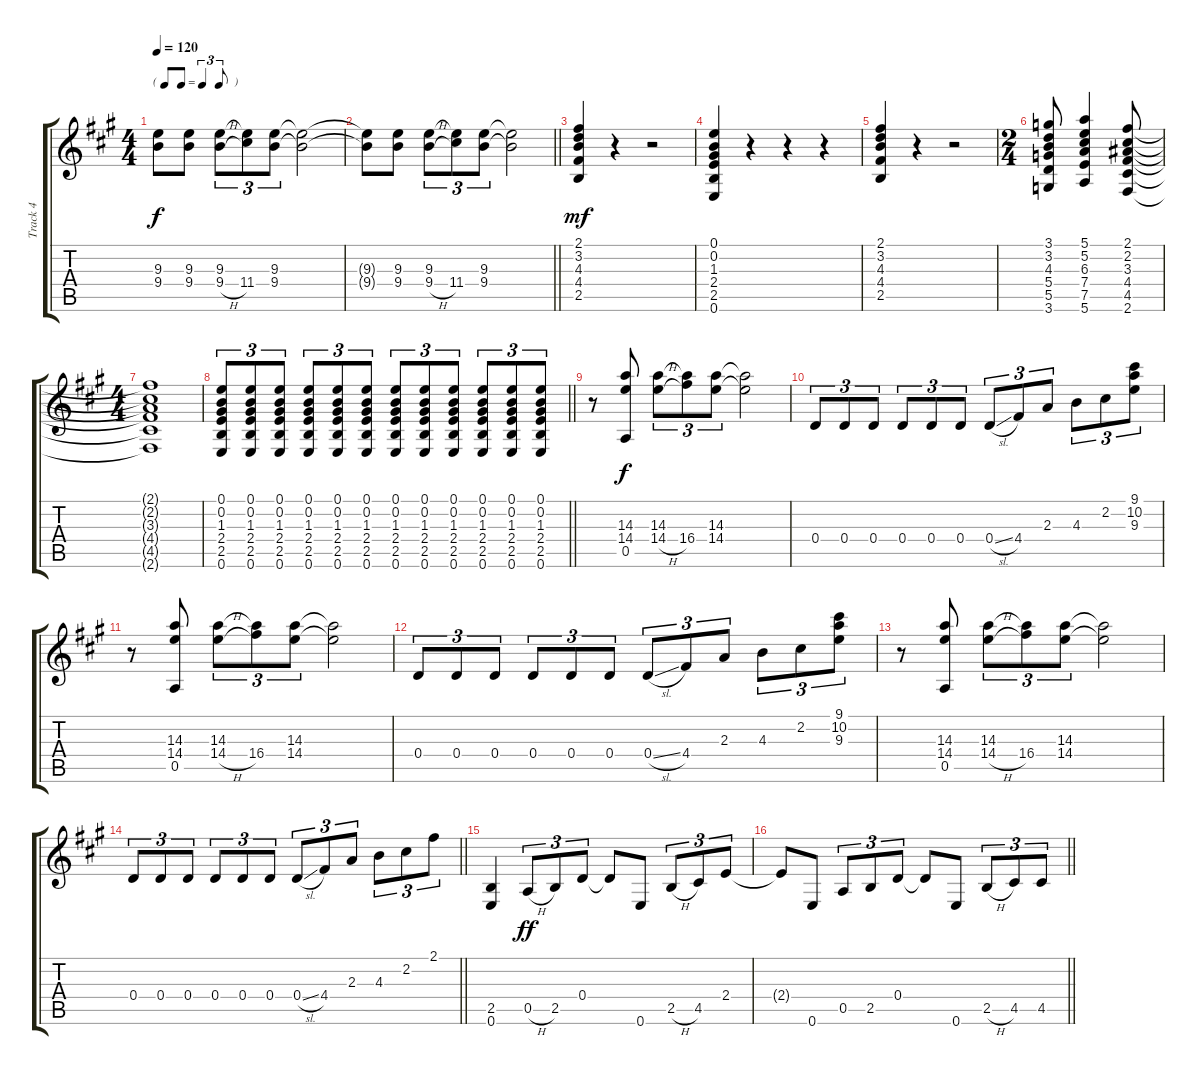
\track ("Track 4" "Track 4") {instrument overdrivenguitar}
\staff {score tabs}
\tuning (E4 B3 G3 D3 A2 E2) {hide}
\ts (4 4)
\tf triplet8th
\tempo 120
\clef g2
\ks a
(9.3 9.4).8{dy f} (9.3 9.4).8 (9.3 9.4{h}).8{tu (3 2)} (9.3{t} 11.4).8{tu (3 2)} (9.3 9.4).8{tu (3 2)} (9.3{t} 9.4{t}).2 |
\barLineRight lightlight
(9.3{t} 9.4{t}).8 (9.3 9.4).8 (9.3 9.4{h}).8{tu (3 2)} (9.3{t} 11.4).8{tu (3 2)} (9.3 9.4).8{tu (3 2)} (9.3{t} 9.4{t}).2 |
(2.1 3.2 4.3 4.4 2.5).4{dy mf} r.4 r.2 |
(0.1 0.2 1.3 2.4 2.5 0.6).4 r.4 r.4 r.4 |
(2.1 3.2 4.3 4.4 2.5).4 r.4 r.2 |
\ts (2 4)
(3.1 3.2 4.3 5.4 5.5 3.6).8 (5.1 5.2 6.3 7.4 7.5 5.6).4 (2.1 2.2 3.3 4.4 4.5 2.6).8 |
\ts (4 4)
(2.1{t} 2.2{t} 3.3{t} 4.4{t} 4.5{t} 2.6{t}).1 |
\barLineRight lightlight
(0.1 0.2 1.3 2.4 2.5 0.6).8{tu (3 2)} (0.1 0.2 1.3 2.4 2.5 0.6).8{tu (3 2)} (0.1 0.2 1.3 2.4 2.5 0.6).8{tu (3 2)} (0.1 0.2 1.3 2.4 2.5 0.6).8{tu (3 2)} (0.1 0.2 1.3 2.4 2.5 0.6).8{tu (3 2)} (0.1 0.2 1.3 2.4 2.5 0.6).8{tu (3 2)} (0.1 0.2 1.3 2.4 2.5 0.6).8{tu (3 2)} (0.1 0.2 1.3 2.4 2.5 0.6).8{tu (3 2)} (0.1 0.2 1.3 2.4 2.5 0.6).8{tu (3 2)} (0.1 0.2 1.3 2.4 2.5 0.6).8{tu (3 2)} (0.1 0.2 1.3 2.4 2.5 0.6).8{tu (3 2)} (0.1 0.2 1.3 2.4 2.5 0.6).8{tu (3 2)} |
r.8 (14.3 14.4 0.5).8{dy f} (14.3 14.4{h}).8{tu (3 2)} (14.3{t} 16.4).8{tu (3 2)} (14.3 14.4).8{tu (3 2)} (14.3{t} 14.4{t}).2 |
0.4.8{tu (3 2)} 0.4.8{tu (3 2)} 0.4.8{tu (3 2)} 0.4.8{tu (3 2)} 0.4.8{tu (3 2)} 0.4.8{tu (3 2)} 0.4{sl}.8{tu (3 2)} 4.4.8{tu (3 2)} 2.3.8{tu (3 2)} 4.3.8{tu (3 2)} 2.2.8{tu (3 2)} (9.1 10.2 9.3).8{tu (3 2)} |
r.8 (14.3 14.4 0.5).8 (14.3 14.4{h}).8{tu (3 2)} (14.3{t} 16.4).8{tu (3 2)} (14.3 14.4).8{tu (3 2)} (14.3{t} 14.4{t}).2 |
0.4.8{tu (3 2)} 0.4.8{tu (3 2)} 0.4.8{tu (3 2)} 0.4.8{tu (3 2)} 0.4.8{tu (3 2)} 0.4.8{tu (3 2)} 0.4{sl}.8{tu (3 2)} 4.4.8{tu (3 2)} 2.3.8{tu (3 2)} 4.3.8{tu (3 2)} 2.2.8{tu (3 2)} (9.1 10.2 9.3).8{tu (3 2)} |
r.8 (14.3 14.4 0.5).8 (14.3 14.4{h}).8{tu (3 2)} (14.3{t} 16.4).8{tu (3 2)} (14.3 14.4).8{tu (3 2)} (14.3{t} 14.4{t}).2 |
\barLineRight lightlight
0.4.8{tu (3 2)} 0.4.8{tu (3 2)} 0.4.8{tu (3 2)} 0.4.8{tu (3 2)} 0.4.8{tu (3 2)} 0.4.8{tu (3 2)} 0.4{sl}.8{tu (3 2)} 4.4.8{tu (3 2)} 2.3.8{tu (3 2)} 4.3.8{tu (3 2)} 2.2.8{tu (3 2)} 2.1.8{tu (3 2)} |
(2.5 0.6).4 0.5{h}.8{tu (3 2) dy ff} 2.5.8{tu (3 2)} 0.4.8{tu (3 2)} 0.4{t}.8 0.6.8 2.5{h}.8{tu (3 2)} 4.5.8{tu (3 2)} 2.4.8{tu (3 2)} |
\barLineRight lightlight
2.4{t}.8 0.6.8 0.5.8{tu (3 2)} 2.5.8{tu (3 2)} 0.4.8{tu (3 2)} 0.4{t}.8 0.6.8 2.5{h}.8{tu (3 2)} 4.5.8{tu (3 2)} 4.5.8{tu (3 2)}
